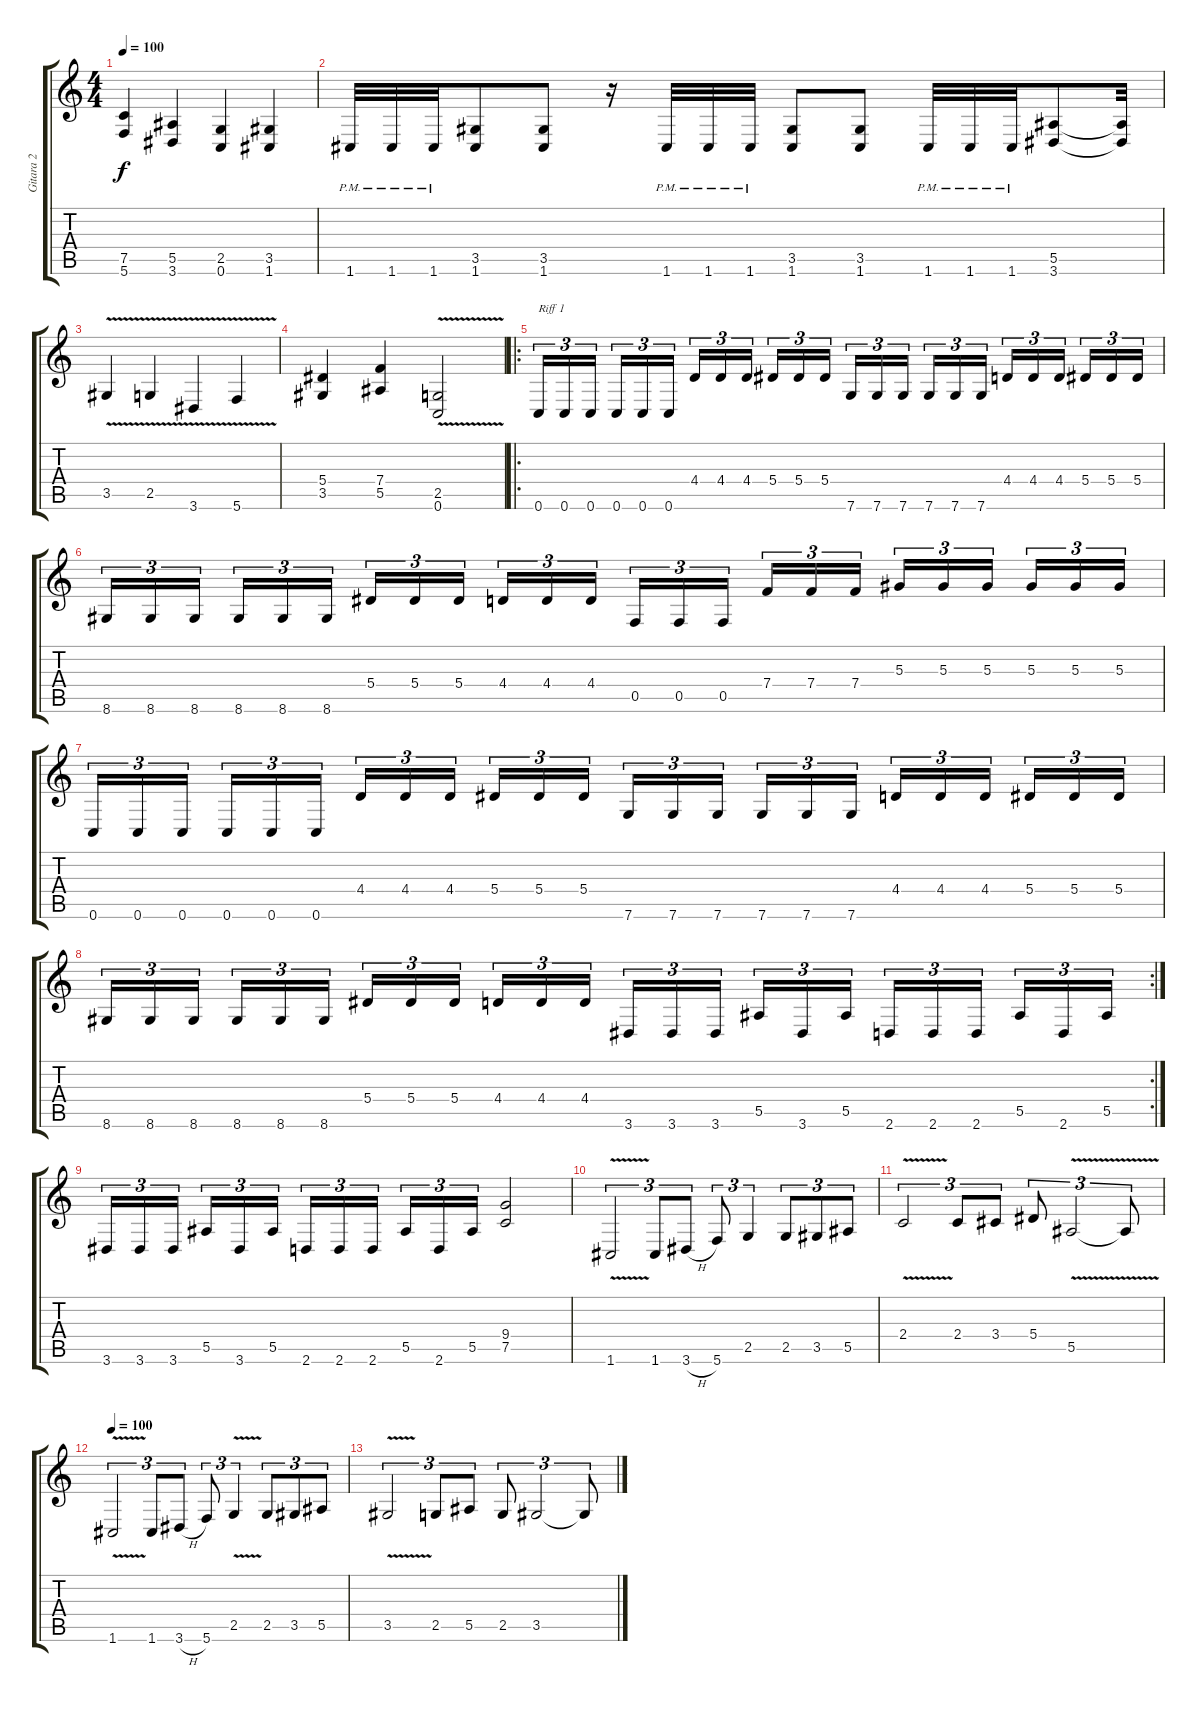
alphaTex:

\track ("Gitara 2" "Gitara 2") {instrument overdrivenguitar}
\staff {score tabs}
\tuning (C4 G3 Eb3 Bb2 F2 C2) {hide}
\ts (4 4)
\tempo 100
\clef g2
\ks c
(7.5 5.6).4{dy f} (5.5 3.6).4 (2.5 0.6).4 (3.5 1.6).4 |
1.6{pm}.32 1.6{pm}.32 1.6{pm}.32 (3.5 1.6).8 (3.5 1.6).8 r.16 1.6{pm}.32 1.6{pm}.32 1.6{pm}.32 (3.5 1.6).8 (3.5 1.6).8 1.6{pm}.32 1.6{pm}.32 1.6{pm}.32 (5.5 3.6).8 (5.5{t} 3.6{t}).32 |
3.5{v}.4 2.5{v}.4 3.6{v}.4 5.6{v}.4 |
(5.4 3.5).4 (7.4 5.5).4 (2.5{v} 0.6).2 |
\ro
0.6.16{tu (3 2) txt "Riff 1"} 0.6.16{tu (3 2)} 0.6.16{tu (3 2)} 0.6.16{tu (3 2)} 0.6.16{tu (3 2)} 0.6.16{tu (3 2)} 4.4.16{tu (3 2)} 4.4.16{tu (3 2)} 4.4.16{tu (3 2)} 5.4.16{tu (3 2)} 5.4.16{tu (3 2)} 5.4.16{tu (3 2)} 7.6.16{tu (3 2)} 7.6.16{tu (3 2)} 7.6.16{tu (3 2)} 7.6.16{tu (3 2)} 7.6.16{tu (3 2)} 7.6.16{tu (3 2)} 4.4.16{tu (3 2)} 4.4.16{tu (3 2)} 4.4.16{tu (3 2)} 5.4.16{tu (3 2)} 5.4.16{tu (3 2)} 5.4.16{tu (3 2)} |
8.6.16{tu (3 2)} 8.6.16{tu (3 2)} 8.6.16{tu (3 2)} 8.6.16{tu (3 2)} 8.6.16{tu (3 2)} 8.6.16{tu (3 2)} 5.4.16{tu (3 2)} 5.4.16{tu (3 2)} 5.4.16{tu (3 2)} 4.4.16{tu (3 2)} 4.4.16{tu (3 2)} 4.4.16{tu (3 2)} 0.5.16{tu (3 2)} 0.5.16{tu (3 2)} 0.5.16{tu (3 2)} 7.4.16{tu (3 2)} 7.4.16{tu (3 2)} 7.4.16{tu (3 2)} 5.3.16{tu (3 2)} 5.3.16{tu (3 2)} 5.3.16{tu (3 2)} 5.3.16{tu (3 2)} 5.3.16{tu (3 2)} 5.3.16{tu (3 2)} |
0.6.16{tu (3 2)} 0.6.16{tu (3 2)} 0.6.16{tu (3 2)} 0.6.16{tu (3 2)} 0.6.16{tu (3 2)} 0.6.16{tu (3 2)} 4.4.16{tu (3 2)} 4.4.16{tu (3 2)} 4.4.16{tu (3 2)} 5.4.16{tu (3 2)} 5.4.16{tu (3 2)} 5.4.16{tu (3 2)} 7.6.16{tu (3 2)} 7.6.16{tu (3 2)} 7.6.16{tu (3 2)} 7.6.16{tu (3 2)} 7.6.16{tu (3 2)} 7.6.16{tu (3 2)} 4.4.16{tu (3 2)} 4.4.16{tu (3 2)} 4.4.16{tu (3 2)} 5.4.16{tu (3 2)} 5.4.16{tu (3 2)} 5.4.16{tu (3 2)} |
\rc 2
8.6.16{tu (3 2)} 8.6.16{tu (3 2)} 8.6.16{tu (3 2)} 8.6.16{tu (3 2)} 8.6.16{tu (3 2)} 8.6.16{tu (3 2)} 5.4.16{tu (3 2)} 5.4.16{tu (3 2)} 5.4.16{tu (3 2)} 4.4.16{tu (3 2)} 4.4.16{tu (3 2)} 4.4.16{tu (3 2)} 3.6.16{tu (3 2)} 3.6.16{tu (3 2)} 3.6.16{tu (3 2)} 5.5.16{tu (3 2)} 3.6.16{tu (3 2)} 5.5.16{tu (3 2)} 2.6.16{tu (3 2)} 2.6.16{tu (3 2)} 2.6.16{tu (3 2)} 5.5.16{tu (3 2)} 2.6.16{tu (3 2)} 5.5.16{tu (3 2)} |
3.6.16{tu (3 2)} 3.6.16{tu (3 2)} 3.6.16{tu (3 2)} 5.5.16{tu (3 2)} 3.6.16{tu (3 2)} 5.5.16{tu (3 2)} 2.6.16{tu (3 2)} 2.6.16{tu (3 2)} 2.6.16{tu (3 2)} 5.5.16{tu (3 2)} 2.6.16{tu (3 2)} 5.5.16{tu (3 2)} (9.4 7.5).2 |
1.6{v}.2{tu (3 2)} 1.6.8{tu (3 2)} 3.6{h}.8{tu (3 2)} 5.6.8{tu (3 2)} 2.5.4{tu (3 2)} 2.5.8{tu (3 2)} 3.5.8{tu (3 2)} 5.5.8{tu (3 2)} |
2.4{v}.2{tu (3 2)} 2.4.8{tu (3 2)} 3.4.8{tu (3 2)} 5.4.8{tu (3 2)} 5.5{v}.2{tu (3 2)} 5.5{t}.8{tu (3 2)} |
\tempo 100
1.6{v}.2{tu (3 2)} 1.6.8{tu (3 2)} 3.6{h}.8{tu (3 2)} 5.6.8{tu (3 2)} 2.5{v}.4{tu (3 2)} 2.5.8{tu (3 2)} 3.5.8{tu (3 2)} 5.5.8{tu (3 2)} |
3.5{v}.2{tu (3 2)} 2.5.8{tu (3 2)} 5.5.8{tu (3 2)} 2.5.8{tu (3 2)} 3.5.2{tu (3 2)} 3.5{t}.8{tu (3 2)}
